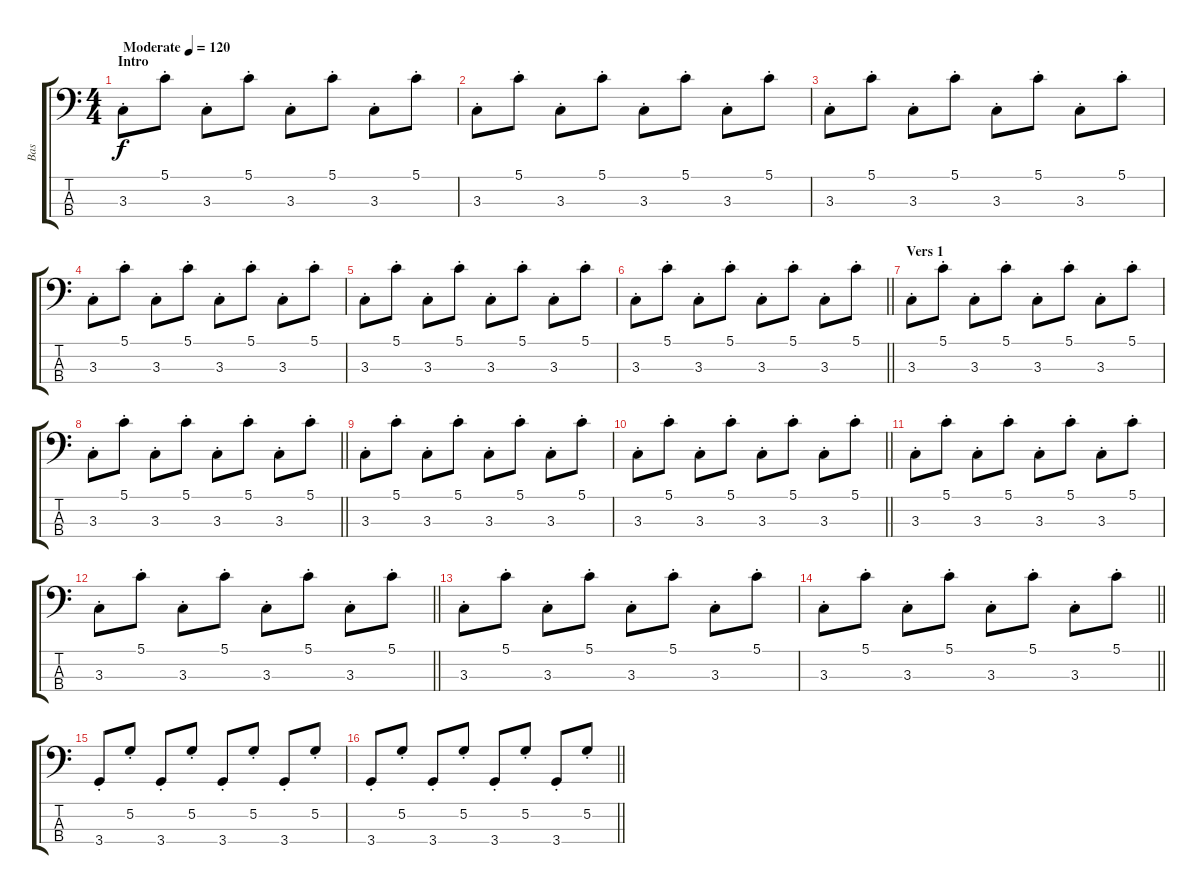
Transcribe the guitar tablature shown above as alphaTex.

\track ("Bas" "Bas") {instrument electricbasspick}
\staff {score tabs}
\tuning (G2 D2 A1 E1) {hide}
\ts (4 4)
\section ("" "Intro")
\tempo (120 "Moderate")
\clef f4
\ks c
3.3{st}.8{dy f instrument electricbasspick} 5.1{st}.8 3.3{st}.8 5.1{st}.8 3.3{st}.8 5.1{st}.8 3.3{st}.8 5.1{st}.8 |
3.3{st}.8 5.1{st}.8 3.3{st}.8 5.1{st}.8 3.3{st}.8 5.1{st}.8 3.3{st}.8 5.1{st}.8 |
3.3{st}.8 5.1{st}.8 3.3{st}.8 5.1{st}.8 3.3{st}.8 5.1{st}.8 3.3{st}.8 5.1{st}.8 |
3.3{st}.8 5.1{st}.8 3.3{st}.8 5.1{st}.8 3.3{st}.8 5.1{st}.8 3.3{st}.8 5.1{st}.8 |
3.3{st}.8 5.1{st}.8 3.3{st}.8 5.1{st}.8 3.3{st}.8 5.1{st}.8 3.3{st}.8 5.1{st}.8 |
\barLineRight lightlight
3.3{st}.8 5.1{st}.8 3.3{st}.8 5.1{st}.8 3.3{st}.8 5.1{st}.8 3.3{st}.8 5.1{st}.8 |
\section ("" "Vers 1")
3.3{st}.8 5.1{st}.8 3.3{st}.8 5.1{st}.8 3.3{st}.8 5.1{st}.8 3.3{st}.8 5.1{st}.8 |
\barLineRight lightlight
3.3{st}.8 5.1{st}.8 3.3{st}.8 5.1{st}.8 3.3{st}.8 5.1{st}.8 3.3{st}.8 5.1{st}.8 |
3.3{st}.8 5.1{st}.8 3.3{st}.8 5.1{st}.8 3.3{st}.8 5.1{st}.8 3.3{st}.8 5.1{st}.8 |
\barLineRight lightlight
3.3{st}.8 5.1{st}.8 3.3{st}.8 5.1{st}.8 3.3{st}.8 5.1{st}.8 3.3{st}.8 5.1{st}.8 |
3.3{st}.8 5.1{st}.8 3.3{st}.8 5.1{st}.8 3.3{st}.8 5.1{st}.8 3.3{st}.8 5.1{st}.8 |
\barLineRight lightlight
3.3{st}.8 5.1{st}.8 3.3{st}.8 5.1{st}.8 3.3{st}.8 5.1{st}.8 3.3{st}.8 5.1{st}.8 |
3.3{st}.8 5.1{st}.8 3.3{st}.8 5.1{st}.8 3.3{st}.8 5.1{st}.8 3.3{st}.8 5.1{st}.8 |
\barLineRight lightlight
3.3{st}.8 5.1{st}.8 3.3{st}.8 5.1{st}.8 3.3{st}.8 5.1{st}.8 3.3{st}.8 5.1{st}.8 |
3.4{st}.8 5.2{st}.8 3.4{st}.8 5.2{st}.8 3.4{st}.8 5.2{st}.8 3.4{st}.8 5.2{st}.8 |
\barLineRight lightlight
3.4{st}.8 5.2{st}.8 3.4{st}.8 5.2{st}.8 3.4{st}.8 5.2{st}.8 3.4{st}.8 5.2{st}.8
